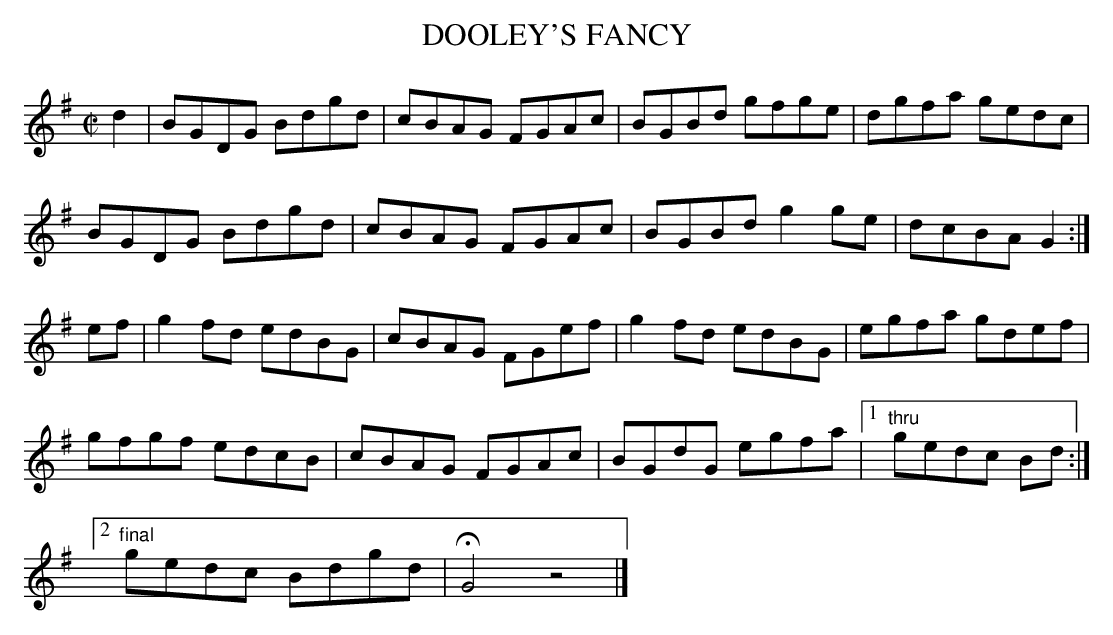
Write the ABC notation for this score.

X:1
T:DOOLEY'S FANCY
M:C|
L:1/8
K:G % source key = A
d2|BGDG Bdgd|cBAG FGAc|BGBd gfge|dgfa gedc|
BGDG Bdgd|cBAG FGAc|BGBd g2ge|dcBA G2 :|
ef|g2fd edBG|cBAG FGef|g2fd edBG|egfa gdef|
gfgf edcB|cBAG FGAc|BGdG egfa|1 "thru"gedc Bd:|
[2 "final"gedc Bdgd|HG4z4|]
